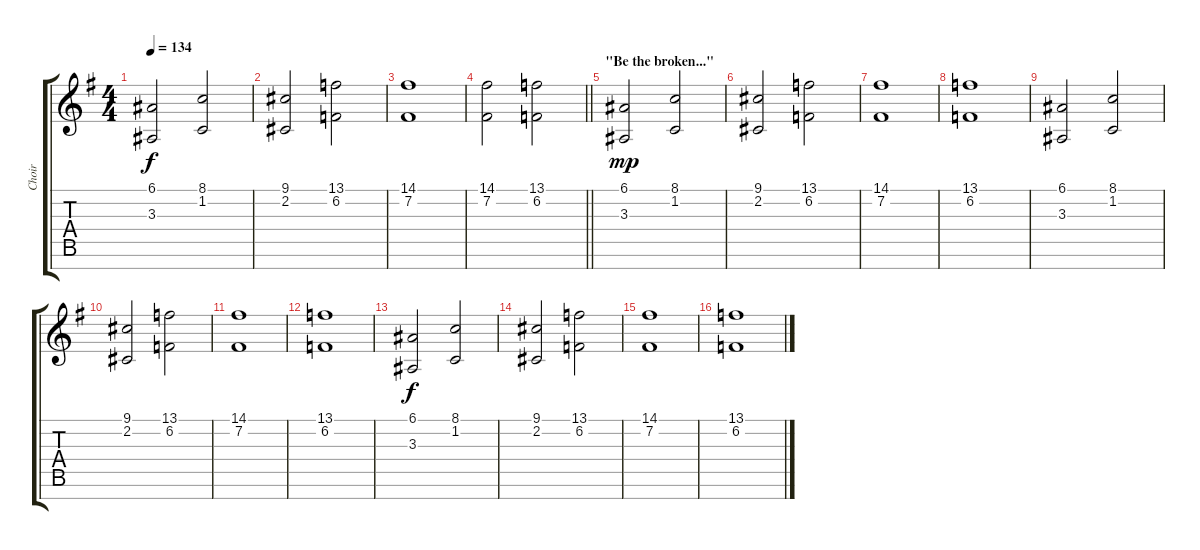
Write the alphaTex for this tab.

\track ("Choir" "Choir") {instrument choiraahs}
\staff {score tabs}
\tuning (E4 B3 G3 D3 A2 E2 B1) {hide}
\ts (4 4)
\tempo 134
\clef g2
\ks g
(6.1 3.3).2{dy f} (8.1 1.2).2 |
(9.1 2.2).2 (13.1 6.2).2 |
(14.1 7.2).1 |
\barLineRight lightlight
(14.1 7.2).2 (13.1 6.2).2 |
\section ("" "\"Be the broken...\"")
(6.1 3.3).2{dy mp volume 4} (8.1 1.2).2 |
(9.1 2.2).2 (13.1 6.2).2 |
(14.1 7.2).1 |
(13.1 6.2).1 |
(6.1 3.3).2 (8.1 1.2).2 |
(9.1 2.2).2 (13.1 6.2).2 |
(14.1 7.2).1 |
(13.1 6.2).1 |
(6.1 3.3).2{dy f volume 6} (8.1 1.2).2 |
(9.1 2.2).2 (13.1 6.2).2 |
(14.1 7.2).1 |
(13.1 6.2).1
